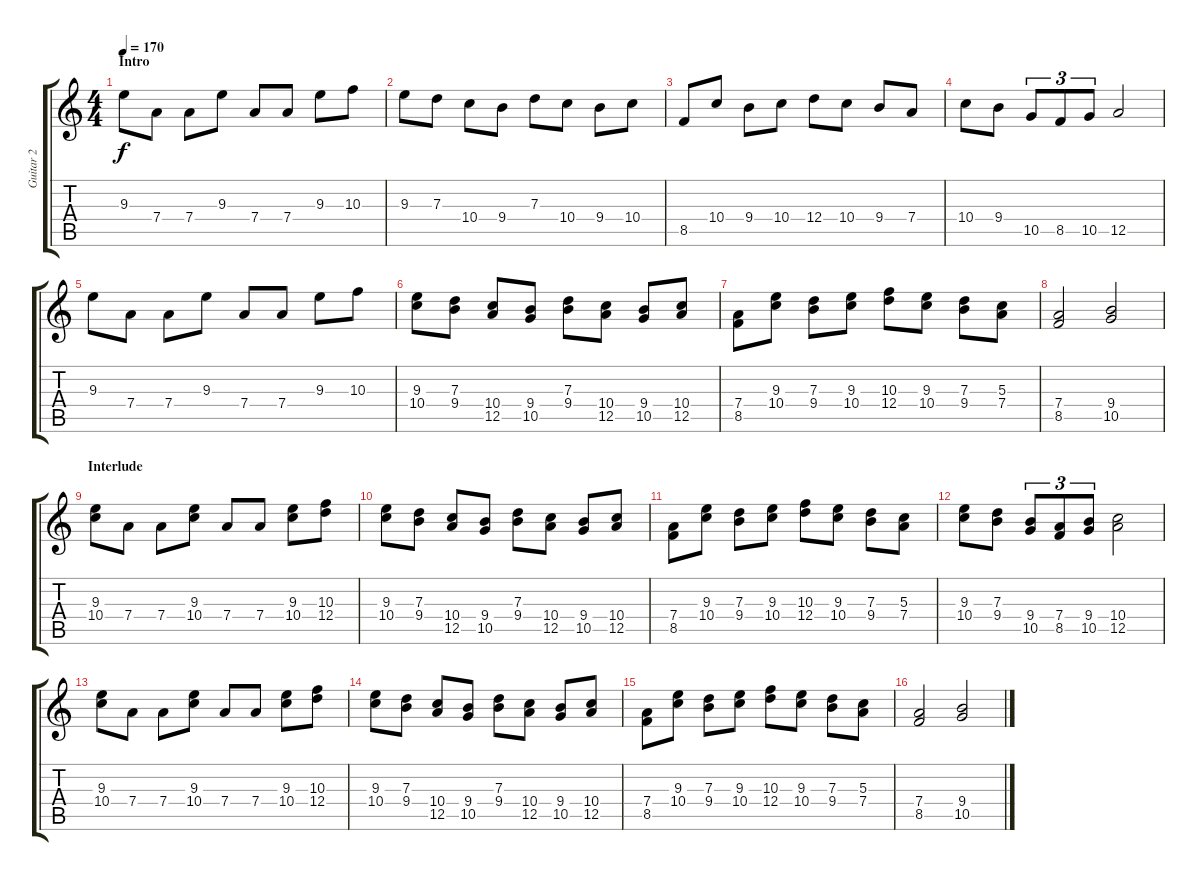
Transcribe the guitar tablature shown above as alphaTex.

\track ("Guitar 2" "Guitar 2") {instrument distortionguitar}
\staff {score tabs}
\tuning (E4 B3 G3 D3 A2 E2) {hide}
\ts (4 4)
\section ("" "Intro")
\tempo 170
\clef g2
\ks c
9.3.8{dy f instrument distortionguitar} 7.4.8 7.4.8 9.3.8 7.4.8 7.4.8 9.3.8 10.3.8 |
9.3.8 7.3.8 10.4.8 9.4.8 7.3.8 10.4.8 9.4.8 10.4.8 |
8.5.8 10.4.8 9.4.8 10.4.8 12.4.8 10.4.8 9.4.8 7.4.8 |
10.4.8 9.4.8 10.5.8{tu (3 2)} 8.5.8{tu (3 2)} 10.5.8{tu (3 2)} 12.5.2 |
9.3.8 7.4.8 7.4.8 9.3.8 7.4.8 7.4.8 9.3.8 10.3.8 |
(9.3 10.4).8 (7.3 9.4).8 (10.4 12.5).8 (9.4 10.5).8 (7.3 9.4).8 (10.4 12.5).8 (9.4 10.5).8 (10.4 12.5).8 |
(7.4 8.5).8 (9.3 10.4).8 (7.3 9.4).8 (9.3 10.4).8 (10.3 12.4).8 (9.3 10.4).8 (7.3 9.4).8 (5.3 7.4).8 |
(7.4 8.5).2 (9.4 10.5).2 |
\section ("" "Interlude")
(9.3 10.4).8 7.4.8 7.4.8 (9.3 10.4).8 7.4.8 7.4.8 (9.3 10.4).8 (10.3 12.4).8 |
(9.3 10.4).8 (7.3 9.4).8 (10.4 12.5).8 (9.4 10.5).8 (7.3 9.4).8 (10.4 12.5).8 (9.4 10.5).8 (10.4 12.5).8 |
(7.4 8.5).8 (9.3 10.4).8 (7.3 9.4).8 (9.3 10.4).8 (10.3 12.4).8 (9.3 10.4).8 (7.3 9.4).8 (5.3 7.4).8 |
(9.3 10.4).8 (7.3 9.4).8 (9.4 10.5).8{tu (3 2)} (7.4 8.5).8{tu (3 2)} (9.4 10.5).8{tu (3 2)} (10.4 12.5).2 |
(9.3 10.4).8 7.4.8 7.4.8 (9.3 10.4).8 7.4.8 7.4.8 (9.3 10.4).8 (10.3 12.4).8 |
(9.3 10.4).8 (7.3 9.4).8 (10.4 12.5).8 (9.4 10.5).8 (7.3 9.4).8 (10.4 12.5).8 (9.4 10.5).8 (10.4 12.5).8 |
(7.4 8.5).8 (9.3 10.4).8 (7.3 9.4).8 (9.3 10.4).8 (10.3 12.4).8 (9.3 10.4).8 (7.3 9.4).8 (5.3 7.4).8 |
(7.4 8.5).2 (9.4 10.5).2
